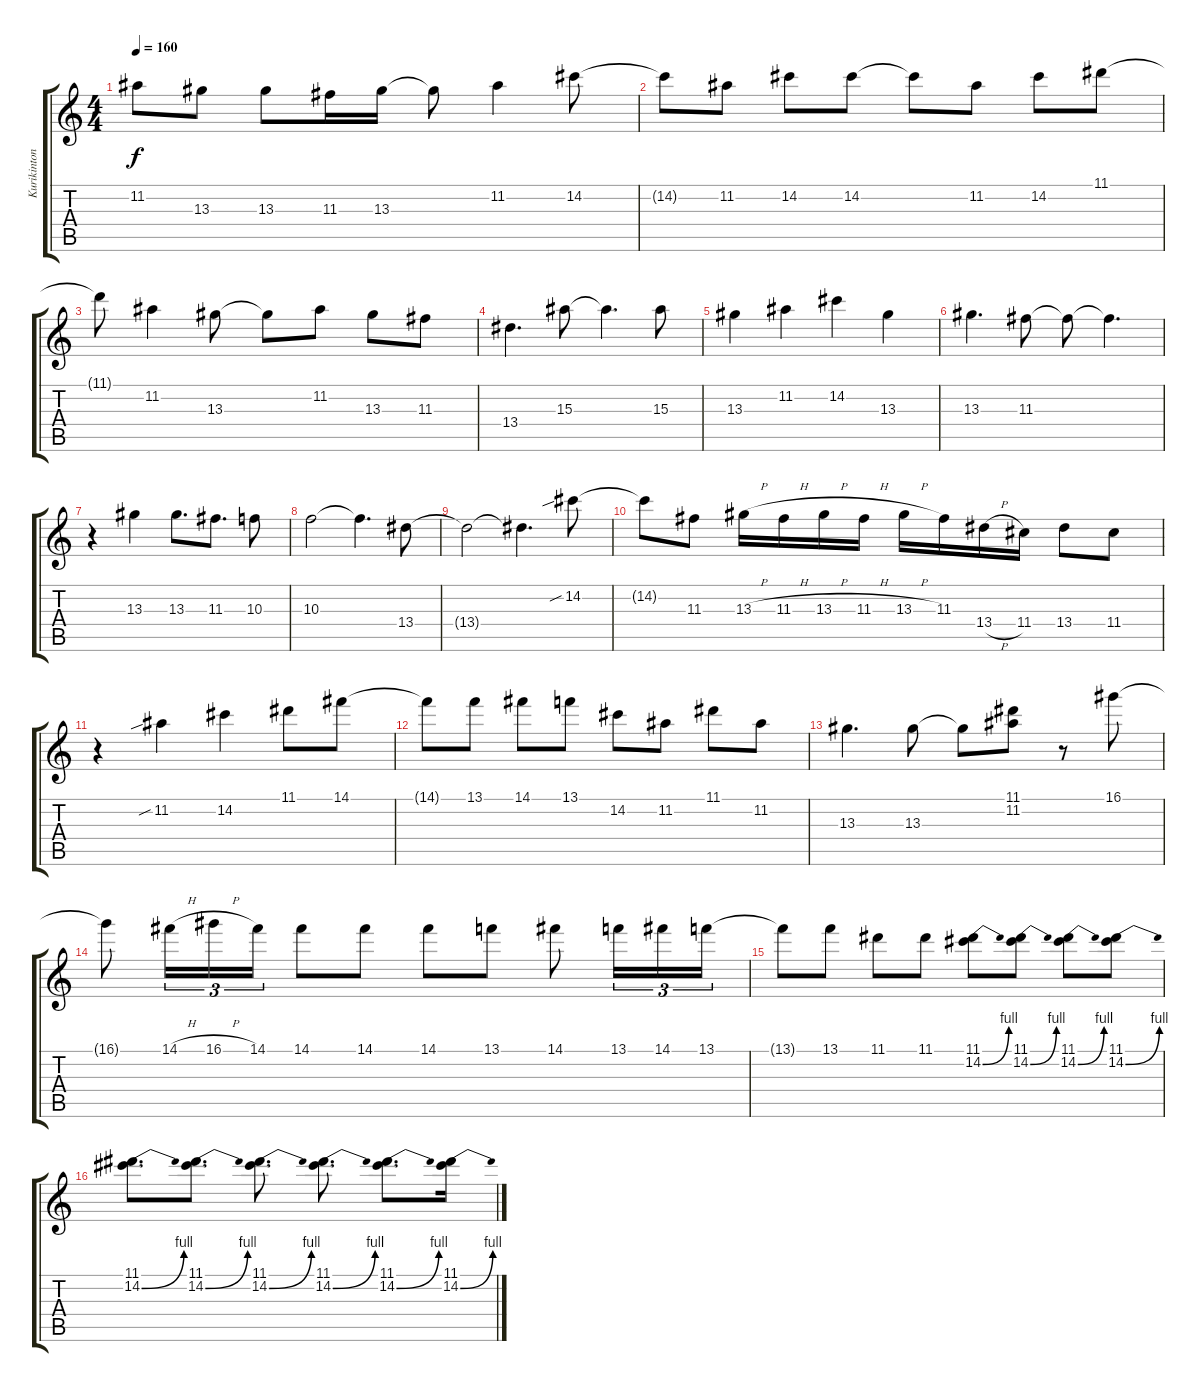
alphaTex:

\track ("Kurikinton Fox (Lead Guitar)" "Kurikinton") {instrument distortionguitar}
\staff {score tabs}
\tuning (E4 B3 G3 D3 A2 E2) {hide}
\ts (4 4)
\tempo 160
\clef g2
\ks c
11.2{t}.8{dy f} 13.3.8 13.3.8 11.3.16 13.3.16 13.3{t}.8 11.2.4 14.2.8 |
14.2{t}.8 11.2.8 14.2.8 14.2.8 14.2{t}.8 11.2.8 14.2.8 11.1.8 |
11.1{t}.8 11.2.4 13.3.8 13.3{t}.8 11.2.8 13.3.8 11.3.8 |
13.4.4{d} 15.3.8 15.3{t}.4{d} 15.3.8 |
13.3.4 11.2.4 14.2.4 13.3.4 |
13.3.4{d} 11.3.8 11.3{t}.8 11.3{t}.4{d} |
r.4 13.3.4 13.3.8{d} 11.3.8{d} 10.3.8 |
10.3.2 10.3{t}.4{d} 13.4.8 |
13.4{t}.2 13.4{t}.4{d} 14.2{sib}.8 |
14.2{t}.8 11.3.8 13.3{h}.16 11.3{h}.16 13.3{h}.16 11.3{h}.16 13.3{h}.16 11.3.16 13.4{h}.16 11.4.16 13.4.8 11.4.8 |
r.4 11.2{sib}.4 14.2.4 11.1.8 14.1.8 |
14.1{t}.8 13.1.8 14.1.8 13.1.8 14.2.8 11.2.8 11.1.8 11.2.8 |
13.3.4{d} 13.3.8 13.3{t}.8 (11.1 11.2).8 r.8 16.1.8 |
16.1{t}.8 14.1{h}.16{tu (3 2)} 16.1{h}.16{tu (3 2)} 14.1.16{tu (3 2)} 14.1.8 14.1.8 14.1.8 13.1.8 14.1.8 13.1.16{tu (3 2)} 14.1.16{tu (3 2)} 13.1.16{tu (3 2)} |
13.1{t}.8 13.1.8 11.1.8 11.1.8 (11.1 14.2{be (bend 0 0 60 4)}).8 (11.1 14.2{be (bend 0 0 60 4)}).8 (11.1 14.2{be (bend 0 0 60 4)}).8 (11.1 14.2{be (bend 0 0 60 4)}).8 |
(11.1 14.2{be (bend 0 0 60 4)}).8{d} (11.1 14.2{be (bend 0 0 60 4)}).8{d} (11.1 14.2{be (bend 0 0 60 4)}).8{d} (11.1 14.2{be (bend 0 0 60 4)}).8{d} (11.1 14.2{be (bend 0 0 60 4)}).8{d} (11.1 14.2{be (bend 0 0 60 4)}).16
